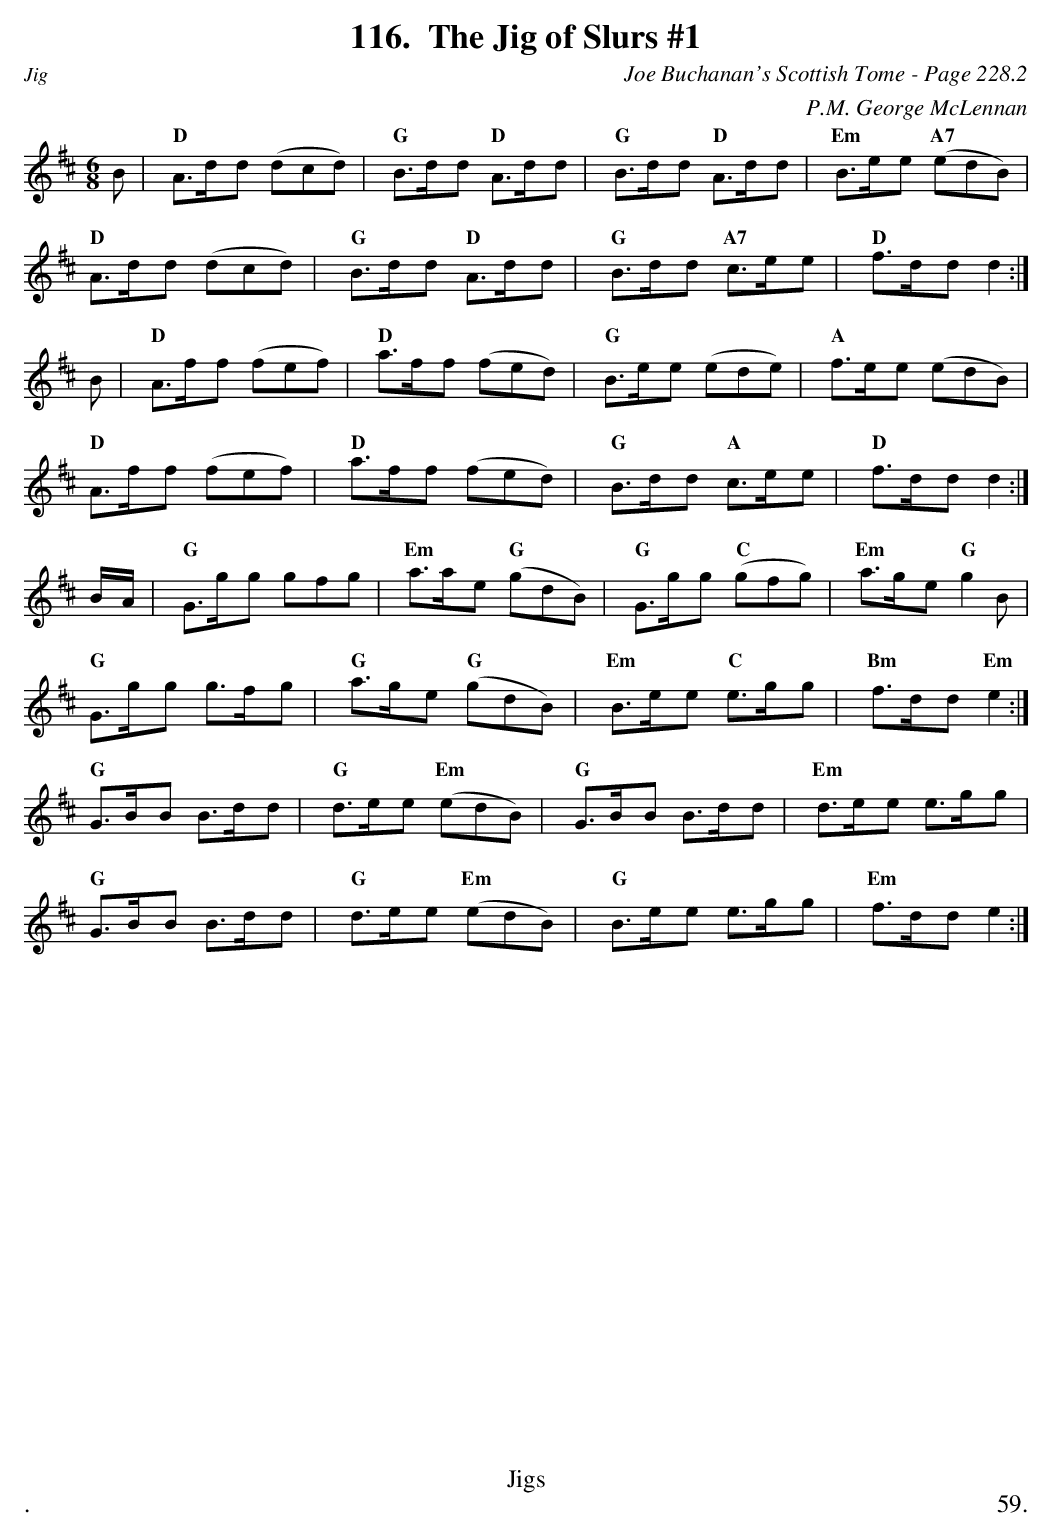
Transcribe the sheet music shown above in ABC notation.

X:1
T:Jig of Slurs #1, The
C:Joe Buchanan's Scottish Tome - Page 228.2
C:P.M. George McLennan
L:1/8
M:6/8
K:D
B | "D"A>dd (dcd) | "G"B>dd "D"A>dd | "G"B>dd "D"A>dd | "Em"B>ee ("A7"edB) |
"D"A>dd (dcd) | "G"B>dd "D"A>dd | "G"B>dd "A7"c>ee | "D"f>dd d2 :|
B | "D"A>ff (fef) | "D"a>ff (fed) | "G"B>ee (ede) | "A"f>ee (edB) |
"D"A>ff (fef) | "D"a>ff (fed) | "G"B>dd "A"c>ee | "D"f>dd d2 :|
B/A/ | "G"G>gg gfg | "Em"a>ae "G"(gdB) | "G"G>gg "C"(gfg) | "Em"a>ge "G"g2 B |
"G"G>gg g>fg | "G"a>ge "G"(gdB) | "Em"B>ee "C"e>gg | "Bm"f>dd "Em"e2 :|
"G"G>BB B>dd | "G"d>ee "Em"(edB) | "G"G>BB B>dd | "Em"d>ee e>gg |
"G"G>BB B>dd | "G"d>ee "Em"(edB) | "G"B>ee e>gg | "Em"f>dd e2 :|
